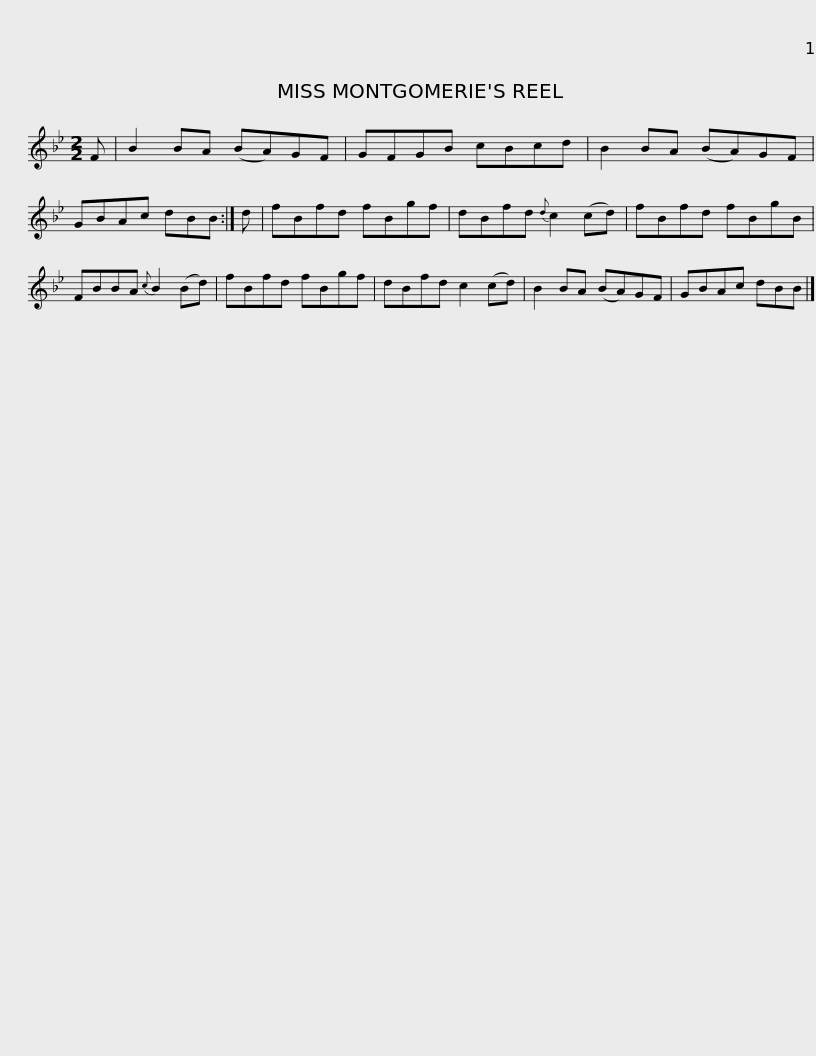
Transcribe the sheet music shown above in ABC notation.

X:1
L:1/8
M:2/2
I:linebreak $
K:Bb
V:1 treble
V:1
 F | B2 BA (BA)GF | GFGB cBcd | B2 BA (BA)GF | GBAc dBB :| %5
 d | fBfd fBgf |$ dBfd{d} c2 (cd) | fBfd fBgB | FBBA{c} B2 (Bd) | %10
 fBfd fBgf | dBfd c2 (cd) | B2 BA (BA)GF |$ GBAc dBB |] %14
